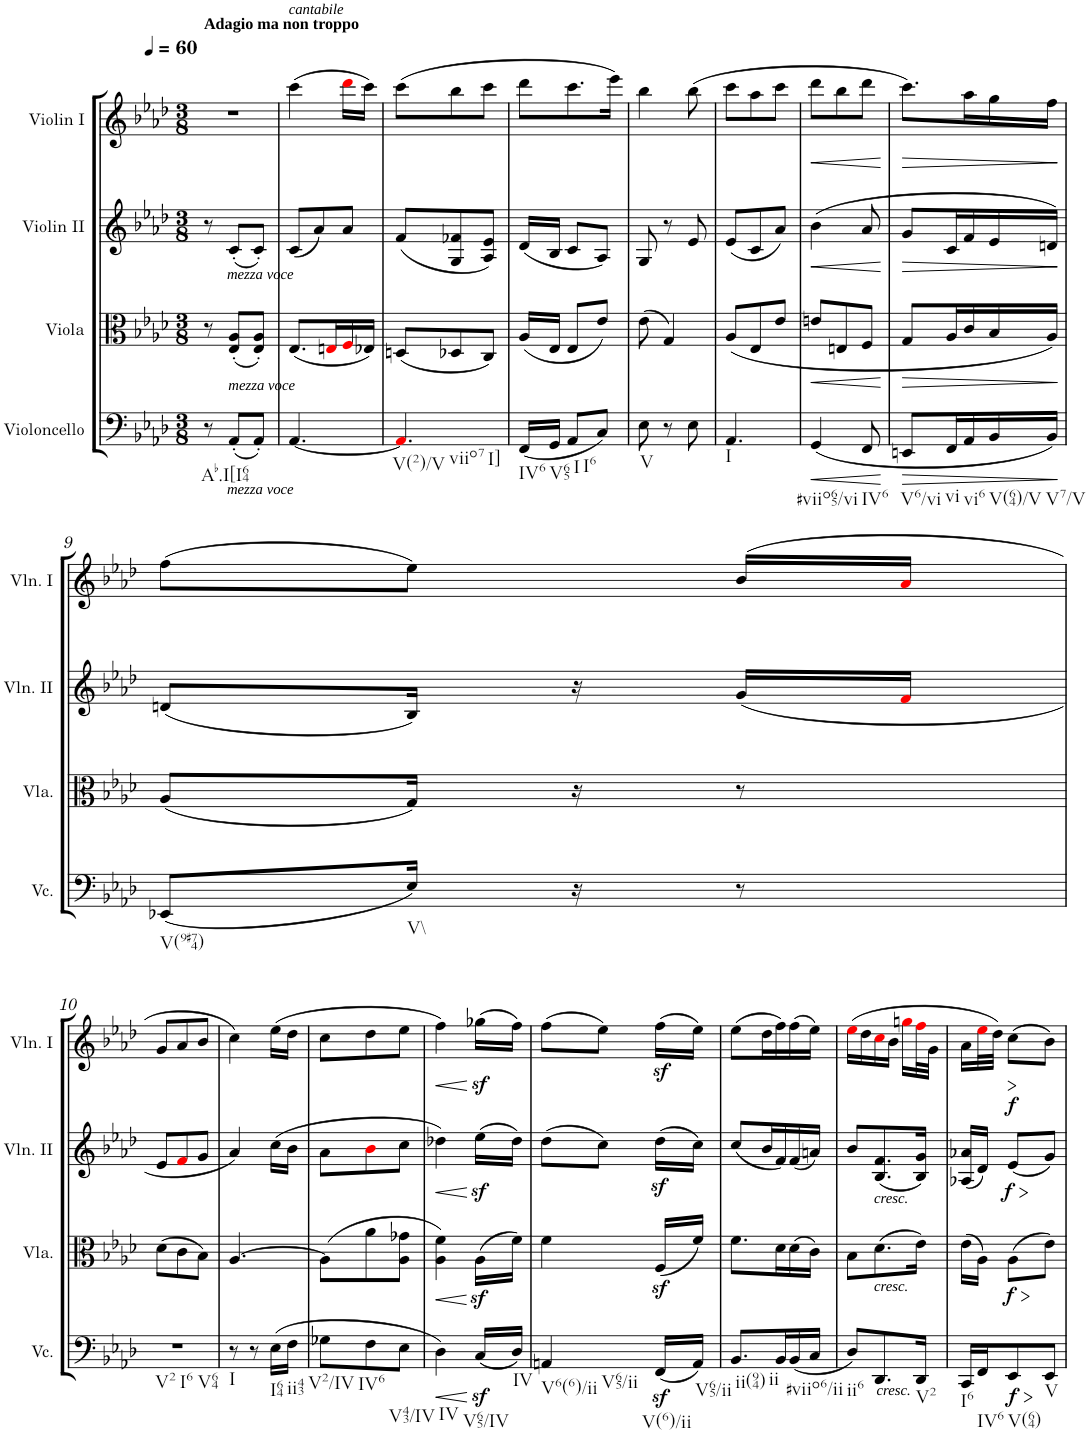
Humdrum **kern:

**kern	**dynam	**kern	**dynam	**kern	**dynam	**kern	**dynam
*part4	*part4	*part3	*part3	*part2	*part2	*part1	*part1
*staff4	*staff4	*staff3	*staff3	*staff2	*staff2	*staff1	*staff1
*I"Violoncello	*	*I"Viola	*	*I"Violin II	*	*I"Violin I	*
*I'Vc.	*	*I'Vla.	*	*I'Vln. II	*	*I'Vln. I	*
*clefF4	*	*clefC3	*	*clefG2	*	*clefG2	*
*k[b-e-a-d-]	*	*k[b-e-a-d-]	*	*k[b-e-a-d-]	*	*k[b-e-a-d-]	*
*A-:	*	*A-:	*	*A-:	*	*A-:	*
*M3/8	*	*M3/8	*	*M3/8	*	*M3/8	*
*MM60	*	*MM60	*	*MM60	*	*MM60	*
=1	=1	=1	=1	=1	=1	=1	=1
!	!	!	!	!	!	!LO:TX:a:B:t=Adagio ma non troppo	!
!LO:TX:b:t=Ab.I[I64	!	!	!	!	!	!	!
8r	.	8r	.	8r	.	4.r	.
!	!	!	!	!LO:TX:b:i:t=mezza voce	!	!	!
!LO:TX:a:i:t=mezza voce	!	!	!	!	!	!	!
!LO:TX:b:i:t=mezza voce	!	!	!	!	!	!	!
(8AA-'/L	.	(8E-/' 8A-/'L	.	(8c'/L	.	.	.
8AA-'/J)	.	8E-/' 8A-/'J)	.	8c'/J)	.	.	.
=2	=2	=2	=2	=2	=2	=2	=2
!	!	!	!	!	!	!LO:TX:a:i:t=cantabile	!
[4.AA-/	.	(8.E-/L	.	(8c/L	.	(4ccc\	.
.	.	.	.	8a-/)	.	.	.
.	.	16Eni/L	.	.	.	.	.
.	.	16Fi/	.	8a-/J	.	16ddd-i\LL	.
.	.	16E-X/JJ)	.	.	.	16ccc\JJ)	.
=3	=3	=3	=3	=3	=3	=3	=3
!LO:TX:b:t=V(2)/V	!	!	!	!	!	!	!
!LO:TX:b:t=viio7	!	!	!	!	!	!	!
!LO:TX:b:t=I]	!	!	!	!	!	!	!
4.AA-i/]	.	(8Dn/L	.	(8f/L	.	(8ccc\L	.
.	.	8D-X/	.	8G/ 8f-X/	.	8bb-\	.
.	.	8C/J)	.	8A-/ 8e-/J)	.	8ccc\J	.
=4	=4	=4	=4	=4	=4	=4	=4
!LO:TX:b:t=IV6	!	!	!	!	!	!	!
(16FF/LL	.	(16A-/LL	.	(16d-/LL	.	8ddd-\L	.
!LO:TX:b:t=V65	!	!	!	!	!	!	!
16GG/JJ	.	16E-/JJ	.	16B-/JJ	.	.	.
!LO:TX:b:t=I	!	!	!	!	!	!	!
8AA-/L	.	8E-/L	.	8c/L	.	8.ccc\	.
!LO:TX:b:t=I6	!	!	!	!	!	!	!
8C/J)	.	8e-/J)	.	8A-/J)	.	.	.
.	.	.	.	.	.	16eee-\Jk)	.
=5	=5	=5	=5	=5	=5	=5	=5
!LO:TX:b:t=V	!	!	!	!	!	!	!
8E-\	.	(8e-\	.	8G/	.	4bb-\	.
8r	.	4G/)	.	8r	.	.	.
8E-\	.	.	.	8e-/	.	(8bb-\	.
=6	=6	=6	=6	=6	=6	=6	=6
!LO:TX:b:t=I	!	!	!	!	!	!	!
4.AA-/	.	(8A-/L	.	(8e-/L	.	8ccc\L	.
.	.	8E-/	.	8c/	.	8aa-\	.
.	.	8e-/J	.	8a-/J)	.	8ccc\J	.
=7	=7	=7	=7	=7	=7	=7	=7
!LO:TX:b:t=#viio65/vi	!	!	!	!	!	!	!
!	!LO:HP:b	!	!LO:HP:b	!	!LO:HP:b	!	!LO:HP:b
(4GG/	<	8en/L	<	(4b-\	<	8ddd-\L	<
.	.	8En/	.	.	.	8bb-\	.
!LO:TX:b:t=IV6	!	!	!	!	!	!	!
8FF/	.	8F/J	.	8a-/	.	8ddd-\J	.
.	[	.	[	.	[	.	[
=8	=8	=8	=8	=8	=8	=8	=8
!LO:TX:b:t=V6/vi	!	!	!	!	!	!	!
!	!LO:HP:b	!	!LO:HP:b	!	!LO:HP:b	!	!LO:HP:b
8EEn/L	>	8G/L	>	8g/L	>	8.ccc\L)	>
!LO:TX:b:t=vi	!	!	!	!	!	!	!
16FF/L	.	16A-/L	.	16c/L	.	.	.
!LO:TX:b:t=vi6	!	!	!	!	!	!	!
16AA-/	.	16c/	.	16f/	.	16aa-\L	.
!LO:TX:b:t=V(64)/V	!	!	!	!	!	!	!
16BB-/	.	16B-/	.	16e-/	.	16gg\	.
!LO:TX:b:t=V7/V	!	!	!	!	!	!	!
16BB-/JJ)	.	16A-/JJ)	.	16dn/JJ)	.	16ff\JJ	.
.	]	.	]	.	]	.	]
!!LO:LB:g=z
=9	=9	=9	=9	=9	=9	=9	=9
!LO:TX:b:t=V(9#74)	!	!	!	!	!	!	!
(8EE-X/L	.	(8A-/L	.	(8dn/L	.	(8ff\L	.
!LO:TX:b:t=V\\	!	!	!	!	!	!	!
16E-/Jk)	.	16G/Jk)	.	16B-/Jk)	.	8ee-\J)	.
16r	.	16r	.	16r	.	.	.
8r	.	8r	.	(<16g/LL	.	(16b-/LL	.
.	.	.	.	16fi/JJ	.	16a-i/JJ	.
!!LO:LB:g=z
=10	=10	=10	=10	=10	=10	=10	=10
!LO:TX:b:t=V2	!	!	!	!	!	!	!
!LO:TX:b:t=I6	!	!	!	!	!	!	!
!LO:TX:b:t=V64	!	!	!	!	!	!	!
4.r	.	(8d-\L	.	8e-/L	.	8g/L	.
.	.	8c\	.	8fi/	.	8a-/	.
.	.	8B-\J)	.	8g/J	.	8b-/J	.
=11	=11	=11	=11	=11	=11	=11	=11
!LO:TX:b:t=I	!	!	!	!	!	!	!
8r	.	[4.A-/	.	4a-/)	.	4cc\)	.
8r	.	.	.	.	.	.	.
!LO:TX:b:t=I64	!	!	!	!	!	!	!
(16E-\LL	.	.	.	(16cc\LL	.	(16ee-\LL	.
!LO:TX:b:t=ii43	!	!	!	!	!	!	!
16F\JJ	.	.	.	16b-\JJ	.	16dd-\JJ	.
=12	=12	=12	=12	=12	=12	=12	=12
!LO:TX:b:t=V2/IV	!	!	!	!	!	!	!
8G-X\L	.	(8A-\L]	.	8a-\L	.	8cc\L	.
!LO:TX:b:t=IV6	!	!	!	!	!	!	!
8F\	.	8a-\	.	8b-i\	.	8dd-\	.
!LO:TX:b:t=V43/IV	!	!	!	!	!	!	!
8E-\J	.	8A-\ 8g-X\J	.	8cc\J	.	8ee-\J	.
=13	=13	=13	=13	=13	=13	=13	=13
!LO:TX:b:t=IV	!	!	!	!	!	!	!
!	!LO:HP:b	!	!LO:HP:b	!	!LO:HP:b	!	!LO:HP:b
4D-\)	<	4A-\ 4f\)	<	4dd-X\)	<	4ff\)	<
!LO:TX:b:t=V65/IV	!	!	!	!	!	!	!
(16Cz</LL	[	(16A-z<\LL	[	(16ee-z<\LL	[	(16gg-Xz<\LL	[
!LO:TX:b:t=IV	!	!	!	!	!	!	!
16D-/JJ)	.	16f\JJ)	.	16dd-\JJ)	.	16ff\JJ)	.
=14	=14	=14	=14	=14	=14	=14	=14
!LO:TX:b:t=V6(6)/ii	!	!	!	!	!	!	!
!LO:TX:b:t=V65/ii	!	!	!	!	!	!	!
4AAn/	.	4f\	.	(8dd-\L	.	(8ff\L	.
.	.	.	.	8cc\J)	.	8ee-\J)	.
!LO:TX:b:t=V(6)/ii	!	!	!	!	!	!	!
(16FFz</LL	.	(16Fz</LL	.	(16dd-z<\LL	.	(16ffz<\LL	.
!LO:TX:b:t=V65/ii	!	!	!	!	!	!	!
16AA/JJ)	.	16f/JJ)	.	16cc\JJ)	.	16ee-\JJ)	.
=15	=15	=15	=15	=15	=15	=15	=15
!LO:TX:b:t=ii(94)	!	!	!	!	!	!	!
!LO:TX:b:t=ii	!	!	!	!	!	!	!
8.BB-/L	.	8.f\L	.	(8cc/L	.	(8ee-\L	.
.	.	.	.	16b-/L	.	16dd-\L	.
16BB-/L	.	16d-\L	.	16f/)	.	16ff\)	.
(16BB-/	.	(16d-\	.	(16f/	.	(16ff\	.
!LO:TX:b:t=#viio6/ii	!	!	!	!	!	!	!
16C/JJ	.	16c\JJ)	.	16an/JJ)	.	16ee-\JJ)	.
=16	=16	=16	=16	=16	=16	=16	=16
!LO:TX:b:t=ii6	!	!	!	!	!	!	!
8D-/L)	.	8B-\L	.	8b-/L	.	(16ee-i\LL	.
.	.	.	.	.	.	16dd-\	.
!	!	!	!	!LO:TX:b:i:t=cresc.	!	!	!
!	!	!LO:TX:b:i:t=cresc.	!	!	!	!	!
!LO:TX:b:i:t=cresc.	!	!	!	!	!	!	!
8.DD-/	.	(8.d-\	.	(8.B-/ 8.f/	.	16cci\	.
.	.	.	.	.	.	16b-\JJ	.
.	.	.	.	.	.	16ggni\LL	.
!LO:TX:b:t=V2	!	!	!	!	!	!	!
16DD-/Jk	.	16e-\Jk)	.	16B-/ 16g/Jk)	.	32ffi\L	.
.	.	.	.	.	.	32g\JJJ	.
=17	=17	=17	=17	=17	=17	=17	=17
!LO:TX:b:t=I6	!	!	!	!	!	!	!
16CC/LL	.	(16e-\LL	.	(16A-X/ 16a-X/LL	.	16a-\LL	.
!LO:TX:b:t=IV6	!	!	!	!	!	!	!
16FF/J	.	16A-\JJ)	.	16d-/JJ)	.	32ee-i\L	.
.	.	.	.	.	.	32dd-\JJJ)	.
!LO:TX:b:t=V(64)	!	!	!	!	!	!	!
!	!LO:HP:b	!	!LO:HP:b	!	!LO:HP:b	!	!LO:HP:b
!	!LO:DY:n=1:b	!	!LO:DY:n=1:b	!	!LO:DY:n=1:b	!	!
!	!	!	!	!	!LO:DY:n=2:a	!	!
8EE-/	> f	(8A-\L	> f	(8e-/L	> f f	(8cc\L	>
!LO:TX:b:t=V	!	!	!	!	!	!	!
8EE-/J	.	8e-\J)	.	8g/J)	.	8b-\J)	.
.	]	.	]	.	]	.	]
=	=	=	=	=	=	=	=
*-	*-	*-	*-	*-	*-	*-	*-
